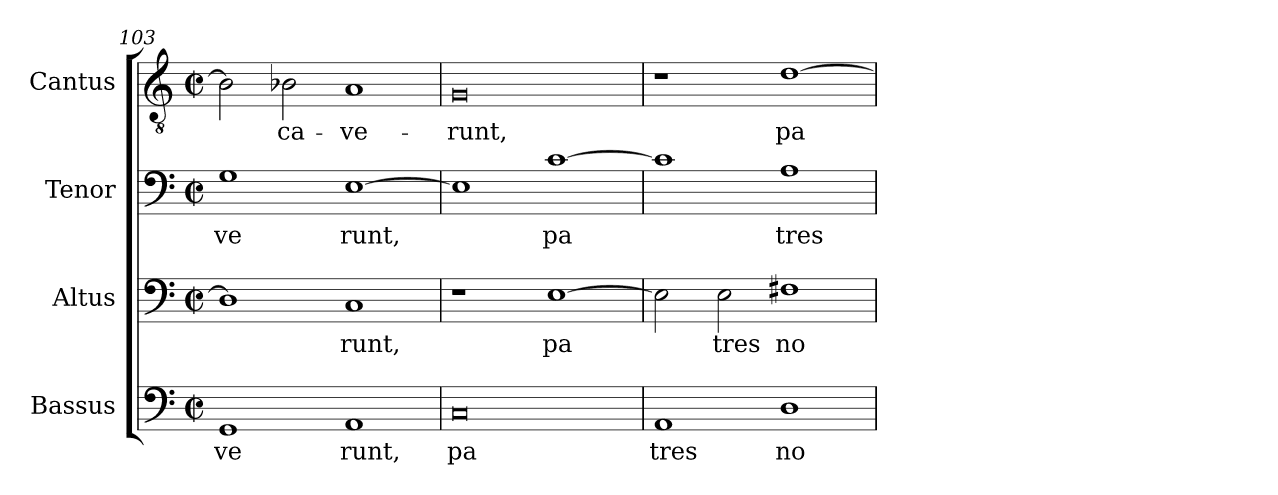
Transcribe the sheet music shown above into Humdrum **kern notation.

**kern	**text	**kern	**text	**kern	**text	**kern	**text
*part4	*part4	*part3	*part3	*part2	*part2	*part1	*part1
*staff4	*staff4	*staff3	*staff3	*staff2	*staff2	*staff1	*staff1
*I"Bassus	*	*I"Altus	*	*I"Tenor	*	*I"Cantus	*
*clefF4	*	*clefF4	*	*clefF4	*	*clefGv2	*
*	*	*	*	*	*	*k[]	*
*	*	*	*	*	*	*C:	*
*M2/2	*	*M2/2	*	*M2/2	*	*M2/2	*
*met(c|)	*	*met(c|)	*	*met(c|)	*	*met(c|)	*
=103	=103	=103	=103	=103	=103	=103	=103
!	!LO:LY:b:cj	!	!	!	!LO:LY:b:cj	!	!
1GG	ve	1D]	.	1G	ve	2B-\]	.
!	!	!	!	!	!	!	!LO:LY:b:cj
.	.	.	.	.	.	2B-X\	-ca-
!	!LO:LY:b:cj	!	!LO:LY:b:cj	!	!LO:LY:b	!	!LO:LY:b:cj
1AA	runt,	1C	runt,	[>1E	runt,	1A	-ve-
=104	=104	=104	=104	=104	=104	=104	=104
!	!LO:LY:b:cj	!	!	!	!	!	!LO:LY:b:cj
0C	pa	1r	.	1E]	.	0G	-runt,
!	!	!	!LO:LY:b:cj	!	!LO:LY:b:cj	!	!
.	.	[>1E	pa	[>1c	pa	.	.
=105	=105	=105	=105	=105	=105	=105	=105
!	!LO:LY:b:cj	!	!	!	!	!	!
1AA	tres	2E\]	.	1c]	.	1r	.
!	!	!	!LO:LY:b:cj	!	!	!	!
.	.	2E\	tres	.	.	.	.
!	!LO:LY:b:cj	!	!LO:LY:b:cj	!	!LO:LY:b:cj	!	!LO:LY:b:cj
1D	no	1F#X	no	1A	tres	[>1d	pa-
=	=	=	=	=	=	=	=
*-	*-	*-	*-	*-	*-	*-	*-
